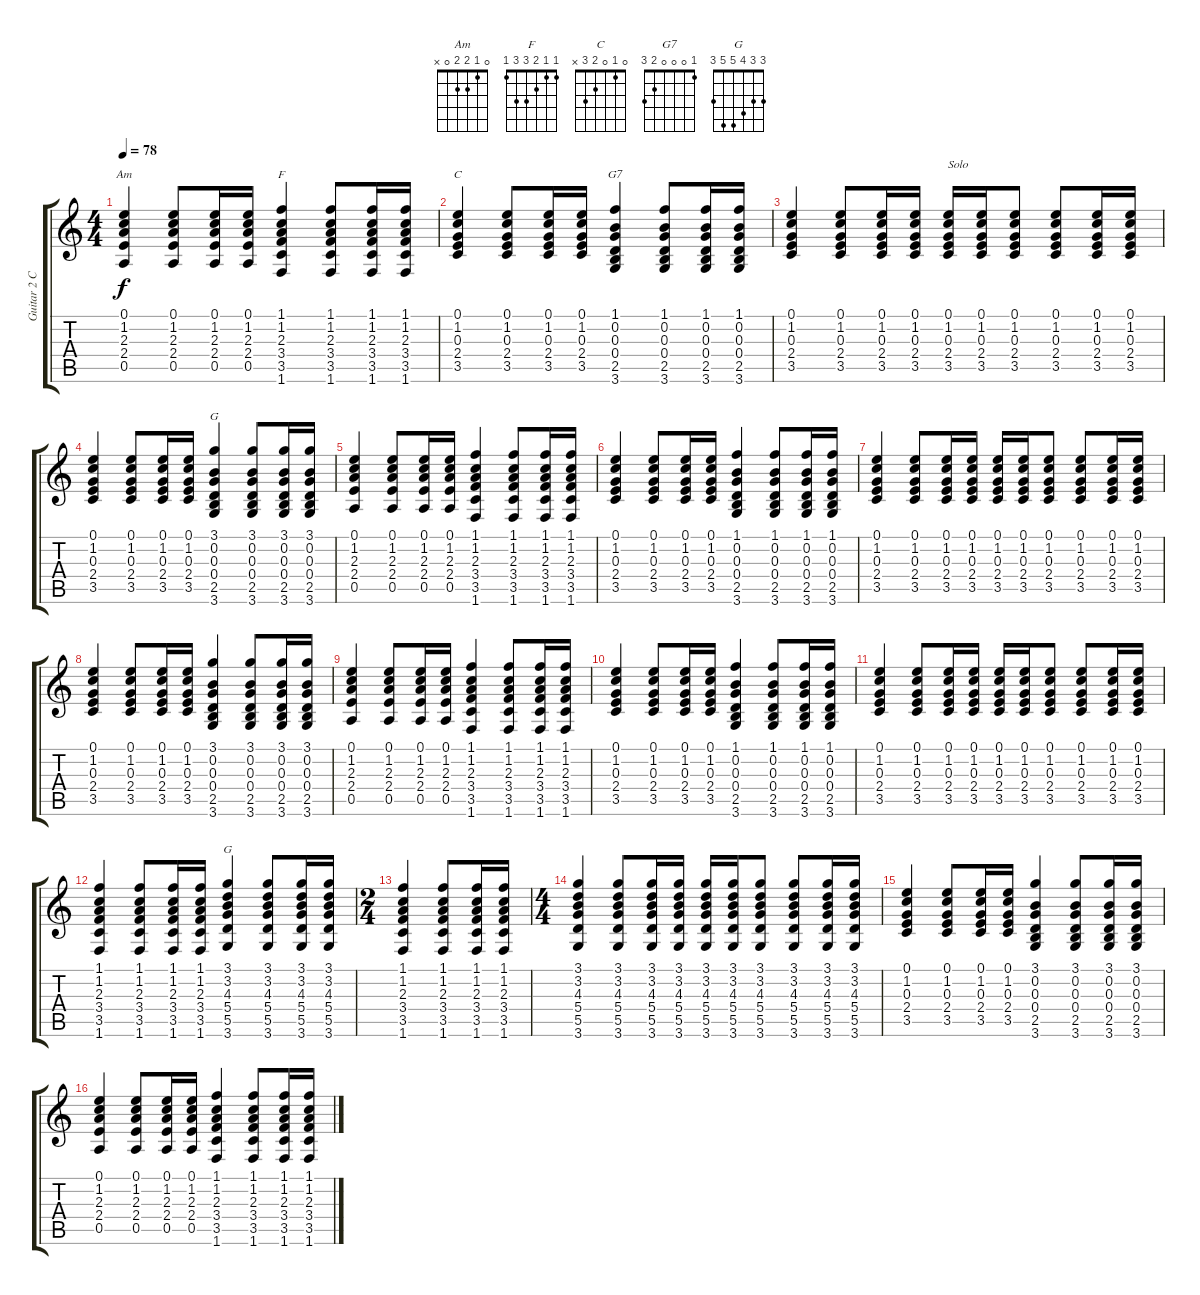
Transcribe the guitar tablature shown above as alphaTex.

\track ("Guitar 2 Chord" "Guitar 2 C") {instrument acousticguitarsteel}
\staff {score tabs}
\tuning (E4 B3 G3 D3 A2 E2) {hide}
\chord ("Am" 0 1 2 2 0 x)
\chord ("F" 1 1 2 3 3 1)
\chord ("C" 0 1 0 2 3 x)
\chord ("G7" 1 0 0 0 2 3)
\chord ("G" 3 0 0 0 2 3)
\chord ("G" 3 3 4 5 5 3)
\ts (4 4)
\tempo 78
\clef g2
\ks c
(0.1 1.2 2.3 2.4 0.5).4{ch "Am" dy f} (0.1 1.2 2.3 2.4 0.5).8 (0.1 1.2 2.3 2.4 0.5).16 (0.1 1.2 2.3 2.4 0.5).16 (1.1 1.2 2.3 3.4 3.5 1.6).4{ch "F"} (1.1 1.2 2.3 3.4 3.5 1.6).8 (1.1 1.2 2.3 3.4 3.5 1.6).16 (1.1 1.2 2.3 3.4 3.5 1.6).16 |
(0.1 1.2 0.3 2.4 3.5).4{ch "C"} (0.1 1.2 0.3 2.4 3.5).8 (0.1 1.2 0.3 2.4 3.5).16 (0.1 1.2 0.3 2.4 3.5).16 (1.1 0.2 0.3 0.4 2.5 3.6).4{ch "G7"} (1.1 0.2 0.3 0.4 2.5 3.6).8 (1.1 0.2 0.3 0.4 2.5 3.6).16 (1.1 0.2 0.3 0.4 2.5 3.6).16 |
(0.1 1.2 0.3 2.4 3.5).4 (0.1 1.2 0.3 2.4 3.5).8 (0.1 1.2 0.3 2.4 3.5).16 (0.1 1.2 0.3 2.4 3.5).16 (0.1 1.2 0.3 2.4 3.5).16{txt "Solo"} (0.1 1.2 0.3 2.4 3.5).16 (0.1 1.2 0.3 2.4 3.5).8 (0.1 1.2 0.3 2.4 3.5).8 (0.1 1.2 0.3 2.4 3.5).16 (0.1 1.2 0.3 2.4 3.5).16 |
(0.1 1.2 0.3 2.4 3.5).4{volume 10} (0.1 1.2 0.3 2.4 3.5).8 (0.1 1.2 0.3 2.4 3.5).16 (0.1 1.2 0.3 2.4 3.5).16 (3.1 0.2 0.3 0.4 2.5 3.6).4{ch "G"} (3.1 0.2 0.3 0.4 2.5 3.6).8 (3.1 0.2 0.3 0.4 2.5 3.6).16 (3.1 0.2 0.3 0.4 2.5 3.6).16 |
(0.1 1.2 2.3 2.4 0.5).4 (0.1 1.2 2.3 2.4 0.5).8 (0.1 1.2 2.3 2.4 0.5).16 (0.1 1.2 2.3 2.4 0.5).16 (1.1 1.2 2.3 3.4 3.5 1.6).4 (1.1 1.2 2.3 3.4 3.5 1.6).8 (1.1 1.2 2.3 3.4 3.5 1.6).16 (1.1 1.2 2.3 3.4 3.5 1.6).16 |
(0.1 1.2 0.3 2.4 3.5).4 (0.1 1.2 0.3 2.4 3.5).8 (0.1 1.2 0.3 2.4 3.5).16 (0.1 1.2 0.3 2.4 3.5).16 (1.1 0.2 0.3 0.4 2.5 3.6).4 (1.1 0.2 0.3 0.4 2.5 3.6).8 (1.1 0.2 0.3 0.4 2.5 3.6).16 (1.1 0.2 0.3 0.4 2.5 3.6).16 |
(0.1 1.2 0.3 2.4 3.5).4 (0.1 1.2 0.3 2.4 3.5).8 (0.1 1.2 0.3 2.4 3.5).16 (0.1 1.2 0.3 2.4 3.5).16 (0.1 1.2 0.3 2.4 3.5).16 (0.1 1.2 0.3 2.4 3.5).16 (0.1 1.2 0.3 2.4 3.5).8 (0.1 1.2 0.3 2.4 3.5).8 (0.1 1.2 0.3 2.4 3.5).16 (0.1 1.2 0.3 2.4 3.5).16 |
(0.1 1.2 0.3 2.4 3.5).4 (0.1 1.2 0.3 2.4 3.5).8 (0.1 1.2 0.3 2.4 3.5).16 (0.1 1.2 0.3 2.4 3.5).16 (3.1 0.2 0.3 0.4 2.5 3.6).4 (3.1 0.2 0.3 0.4 2.5 3.6).8 (3.1 0.2 0.3 0.4 2.5 3.6).16 (3.1 0.2 0.3 0.4 2.5 3.6).16 |
(0.1 1.2 2.3 2.4 0.5).4 (0.1 1.2 2.3 2.4 0.5).8 (0.1 1.2 2.3 2.4 0.5).16 (0.1 1.2 2.3 2.4 0.5).16 (1.1 1.2 2.3 3.4 3.5 1.6).4 (1.1 1.2 2.3 3.4 3.5 1.6).8 (1.1 1.2 2.3 3.4 3.5 1.6).16 (1.1 1.2 2.3 3.4 3.5 1.6).16 |
(0.1 1.2 0.3 2.4 3.5).4 (0.1 1.2 0.3 2.4 3.5).8 (0.1 1.2 0.3 2.4 3.5).16 (0.1 1.2 0.3 2.4 3.5).16 (1.1 0.2 0.3 0.4 2.5 3.6).4 (1.1 0.2 0.3 0.4 2.5 3.6).8 (1.1 0.2 0.3 0.4 2.5 3.6).16 (1.1 0.2 0.3 0.4 2.5 3.6).16 |
(0.1 1.2 0.3 2.4 3.5).4 (0.1 1.2 0.3 2.4 3.5).8 (0.1 1.2 0.3 2.4 3.5).16 (0.1 1.2 0.3 2.4 3.5).16 (0.1 1.2 0.3 2.4 3.5).16 (0.1 1.2 0.3 2.4 3.5).16 (0.1 1.2 0.3 2.4 3.5).8 (0.1 1.2 0.3 2.4 3.5).8 (0.1 1.2 0.3 2.4 3.5).16 (0.1 1.2 0.3 2.4 3.5).16 |
(1.1 1.2 2.3 3.4 3.5 1.6).4 (1.1 1.2 2.3 3.4 3.5 1.6).8 (1.1 1.2 2.3 3.4 3.5 1.6).16 (1.1 1.2 2.3 3.4 3.5 1.6).16 (3.1 3.2 4.3 5.4 5.5 3.6).4{ch "G"} (3.1 3.2 4.3 5.4 5.5 3.6).8 (3.1 3.2 4.3 5.4 5.5 3.6).16 (3.1 3.2 4.3 5.4 5.5 3.6).16 |
\ts (2 4)
(1.1 1.2 2.3 3.4 3.5 1.6).4 (1.1 1.2 2.3 3.4 3.5 1.6).8 (1.1 1.2 2.3 3.4 3.5 1.6).16 (1.1 1.2 2.3 3.4 3.5 1.6).16 |
\ts (4 4)
(3.1 3.2 4.3 5.4 5.5 3.6).4 (3.1 3.2 4.3 5.4 5.5 3.6).8 (3.1 3.2 4.3 5.4 5.5 3.6).16 (3.1 3.2 4.3 5.4 5.5 3.6).16 (3.1 3.2 4.3 5.4 5.5 3.6).16 (3.1 3.2 4.3 5.4 5.5 3.6).16 (3.1 3.2 4.3 5.4 5.5 3.6).8 (3.1 3.2 4.3 5.4 5.5 3.6).8 (3.1 3.2 4.3 5.4 5.5 3.6).16 (3.1 3.2 4.3 5.4 5.5 3.6).16 |
(0.1 1.2 0.3 2.4 3.5).4 (0.1 1.2 0.3 2.4 3.5).8 (0.1 1.2 0.3 2.4 3.5).16 (0.1 1.2 0.3 2.4 3.5).16 (3.1 0.2 0.3 0.4 2.5 3.6).4 (3.1 0.2 0.3 0.4 2.5 3.6).8 (3.1 0.2 0.3 0.4 2.5 3.6).16 (3.1 0.2 0.3 0.4 2.5 3.6).16 |
(0.1 1.2 2.3 2.4 0.5).4 (0.1 1.2 2.3 2.4 0.5).8 (0.1 1.2 2.3 2.4 0.5).16 (0.1 1.2 2.3 2.4 0.5).16 (1.1 1.2 2.3 3.4 3.5 1.6).4 (1.1 1.2 2.3 3.4 3.5 1.6).8 (1.1 1.2 2.3 3.4 3.5 1.6).16 (1.1 1.2 2.3 3.4 3.5 1.6).16
